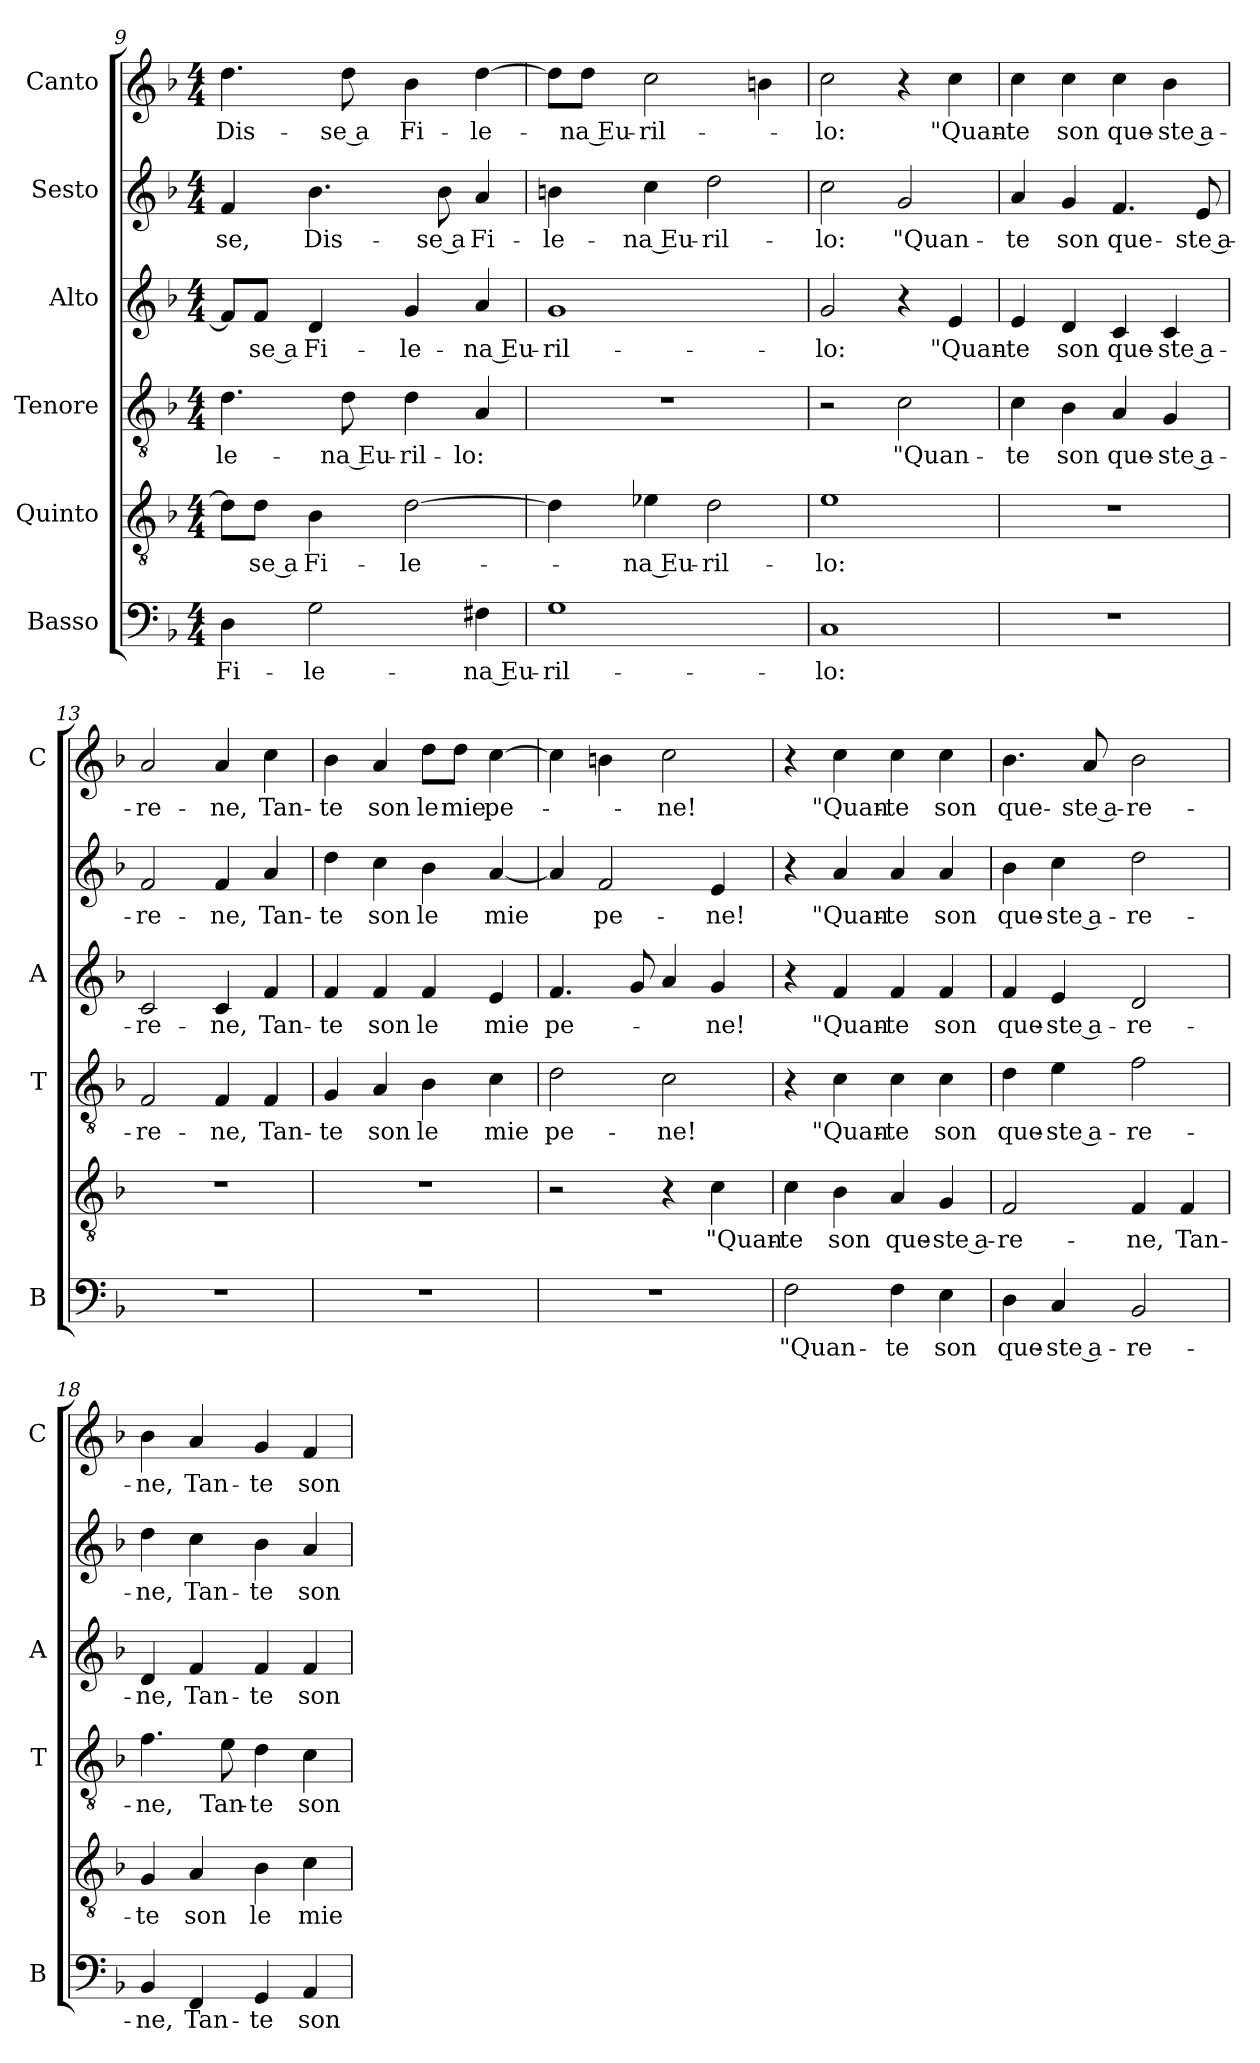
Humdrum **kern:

**kern	**text	**kern	**text	**kern	**text	**kern	**text	**kern	**text	**kern	**text
*part6	*part6	*part5	*part5	*part4	*part4	*part3	*part3	*part2	*part2	*part1	*part1
*staff6	*staff6	*staff5	*staff5	*staff4	*staff4	*staff3	*staff3	*staff2	*staff2	*staff1	*staff1
*I"Basso	*	*I"Quinto	*	*I"Tenore	*	*I"Alto	*	*I"Sesto	*	*I"Canto	*
*I'B	*	*	*	*I'T	*	*I'A	*	*	*	*I'C	*
*clefF4	*	*clefGv2	*	*clefGv2	*	*clefG2	*	*clefG2	*	*clefG2	*
*k[b-]	*	*k[b-]	*	*k[b-]	*	*k[b-]	*	*k[b-]	*	*k[b-]	*
*F:	*	*F:	*	*F:	*	*F:	*	*F:	*	*F:	*
*M4/4	*	*M4/4	*	*M4/4	*	*M4/4	*	*M4/4	*	*M4/4	*
=9	=9	=9	=9	=9	=9	=9	=9	=9	=9	=9	=9
!	!LO:LY:b	!	!	!	!LO:LY:b	!	!	!	!LO:LY:b	!	!LO:LY:b
4D\	Fi-	8d\L]	.	4.d\	-le-	8f/L]	.	4f/	-se,	4.dd\	Dis-
!	!	!	!LO:LY:b	!	!	!	!LO:LY:b	!	!	!	!
.	.	8d\J	-se a	.	.	8f/J	-se a	.	.	.	.
!	!LO:LY:b	!	!LO:LY:b	!	!	!	!LO:LY:b	!	!LO:LY:b	!	!
2G\	-le-	4B-\	Fi-	.	.	4d/	Fi-	4.b-\	Dis-	.	.
!	!	!	!	!	!LO:LY:b	!	!	!	!	!	!LO:LY:b
.	.	.	.	8d\	-na Eu-	.	.	.	.	8dd\	-se a
!	!	!	!LO:LY:b	!	!LO:LY:b	!	!LO:LY:b	!	!	!	!LO:LY:b
.	.	[2d\	-le-	4d\	-ril-	4g/	-le-	.	.	4b-\	Fi-
!	!	!	!	!	!	!	!	!	!LO:LY:b	!	!
.	.	.	.	.	.	.	.	8b-\	-se a	.	.
!	!LO:LY:b	!	!	!	!LO:LY:b	!	!LO:LY:b	!	!LO:LY:b	!	!LO:LY:b
4F#X\	-na Eu-	.	.	4A/	-lo:	4a/	-na Eu-	4a/	Fi-	[4dd\	-le-
=10	=10	=10	=10	=10	=10	=10	=10	=10	=10	=10	=10
!	!LO:LY:b	!	!	!	!	!	!LO:LY:b	!	!LO:LY:b	!	!
1G	-ril-	4d\]	.	1r	.	1g	-ril-	4bn\	-le-	8dd\L]	.
!	!	!	!	!	!	!	!	!	!	!	!LO:LY:b
.	.	.	.	.	.	.	.	.	.	8dd\J	-na Eu-
!	!	!	!LO:LY:b	!	!	!	!	!	!LO:LY:b	!	!LO:LY:b
.	.	4e-X\	-na Eu-	.	.	.	.	4cc\	-na Eu-	2cc\	-ril-
!	!	!	!LO:LY:b	!	!	!	!	!	!LO:LY:b	!	!
.	.	2d\	-ril-	.	.	.	.	2dd\	-ril-	.	.
.	.	.	.	.	.	.	.	.	.	4bn\	.
=11	=11	=11	=11	=11	=11	=11	=11	=11	=11	=11	=11
!	!LO:LY:b	!	!LO:LY:b	!	!	!	!LO:LY:b	!	!LO:LY:b	!	!LO:LY:b
1C	-lo:	1e	-lo:	2r	.	2g/	-lo:	2cc\	-lo:	2cc\	-lo:
!	!	!	!	!	!LO:LY:b	!	!	!	!LO:LY:b	!	!
.	.	.	.	2c\	"Quan-	4r	.	2g/	"Quan-	4r	.
!	!	!	!	!	!	!	!LO:LY:b	!	!	!	!LO:LY:b
.	.	.	.	.	.	4e/	"Quan-	.	.	4cc\	"Quan-
=12	=12	=12	=12	=12	=12	=12	=12	=12	=12	=12	=12
!	!	!	!	!	!LO:LY:b	!	!LO:LY:b	!	!LO:LY:b	!	!LO:LY:b
1r	.	1r	.	4c\	-te	4e/	-te	4a/	-te	4cc\	-te
!	!	!	!	!	!LO:LY:b	!	!LO:LY:b	!	!LO:LY:b	!	!LO:LY:b
.	.	.	.	4B-\	son	4d/	son	4g/	son	4cc\	son
!	!	!	!	!	!LO:LY:b	!	!LO:LY:b	!	!LO:LY:b	!	!LO:LY:b
.	.	.	.	4A/	que-	4c/	que-	4.f/	que-	4cc\	que-
!	!	!	!	!	!LO:LY:b	!	!LO:LY:b	!	!	!	!LO:LY:b
.	.	.	.	4G/	-ste a-	4c/	-ste a-	.	.	4b-\	-ste a-
!	!	!	!	!	!	!	!	!	!LO:LY:b	!	!
.	.	.	.	.	.	.	.	8e/	-ste a-	.	.
=13	=13	=13	=13	=13	=13	=13	=13	=13	=13	=13	=13
!	!	!	!	!	!LO:LY:b	!	!LO:LY:b	!	!LO:LY:b	!	!LO:LY:b
1r	.	1r	.	2F/	-re-	2c/	-re-	2f/	-re-	2a/	-re-
!	!	!	!	!	!LO:LY:b	!	!LO:LY:b	!	!LO:LY:b	!	!LO:LY:b
.	.	.	.	4F/	-ne,	4c/	-ne,	4f/	-ne,	4a/	-ne,
!	!	!	!	!	!LO:LY:b	!	!LO:LY:b	!	!LO:LY:b	!	!LO:LY:b
.	.	.	.	4F/	Tan-	4f/	Tan-	4a/	Tan-	4cc\	Tan-
=14	=14	=14	=14	=14	=14	=14	=14	=14	=14	=14	=14
!	!	!	!	!	!LO:LY:b	!	!LO:LY:b	!	!LO:LY:b	!	!LO:LY:b
1r	.	1r	.	4G/	-te	4f/	-te	4dd\	-te	4b-\	-te
!	!	!	!	!	!LO:LY:b	!	!LO:LY:b	!	!LO:LY:b	!	!LO:LY:b
.	.	.	.	4A/	son	4f/	son	4cc\	son	4a/	son
!	!	!	!	!	!LO:LY:b	!	!LO:LY:b	!	!LO:LY:b	!	!LO:LY:b
.	.	.	.	4B-\	le	4f/	le	4b-\	le	8dd\L	le
!	!	!	!	!	!	!	!	!	!	!	!LO:LY:b
.	.	.	.	.	.	.	.	.	.	8dd\J	mie
!	!	!	!	!	!LO:LY:b	!	!LO:LY:b	!	!LO:LY:b	!	!LO:LY:b
.	.	.	.	4c\	mie	4e/	mie	[4a/	mie	[4cc\	pe-
!!LO:PB:g=z
=15	=15	=15	=15	=15	=15	=15	=15	=15	=15	=15	=15
!	!	!	!	!	!LO:LY:b	!	!LO:LY:b	!	!	!	!
1r	.	2r	.	2d\	pe-	4.f/	pe-	4a/]	.	4cc\]	.
!	!	!	!	!	!	!	!	!	!LO:LY:b	!	!
.	.	.	.	.	.	.	.	2f/	pe-	4bn\	.
.	.	.	.	.	.	8g/	.	.	.	.	.
!	!	!	!	!	!LO:LY:b	!	!	!	!	!	!LO:LY:b
.	.	4r	.	2c\	-ne!	4a/	.	.	.	2cc\	-ne!
!	!	!	!LO:LY:b	!	!	!	!LO:LY:b	!	!LO:LY:b	!	!
.	.	4c\	"Quan-	.	.	4g/	-ne!	4e/	-ne!	.	.
=16	=16	=16	=16	=16	=16	=16	=16	=16	=16	=16	=16
!	!LO:LY:b	!	!LO:LY:b	!	!	!	!	!	!	!	!
2F\	"Quan-	4c\	-te	4r	.	4r	.	4r	.	4r	.
!	!	!	!LO:LY:b	!	!LO:LY:b	!	!LO:LY:b	!	!LO:LY:b	!	!LO:LY:b
.	.	4B-\	son	4c\	"Quan-	4f/	"Quan-	4a/	"Quan-	4cc\	"Quan-
!	!LO:LY:b	!	!LO:LY:b	!	!LO:LY:b	!	!LO:LY:b	!	!LO:LY:b	!	!LO:LY:b
4F\	-te	4A/	que-	4c\	-te	4f/	-te	4a/	-te	4cc\	-te
!	!LO:LY:b	!	!LO:LY:b	!	!LO:LY:b	!	!LO:LY:b	!	!LO:LY:b	!	!LO:LY:b
4E\	son	4G/	-ste a-	4c\	son	4f/	son	4a/	son	4cc\	son
=17	=17	=17	=17	=17	=17	=17	=17	=17	=17	=17	=17
!	!LO:LY:b	!	!LO:LY:b	!	!LO:LY:b	!	!LO:LY:b	!	!LO:LY:b	!	!LO:LY:b
4D\	que-	2F/	-re-	4d\	que-	4f/	que-	4b-\	que-	4.b-\	que-
!	!LO:LY:b	!	!	!	!LO:LY:b	!	!LO:LY:b	!	!LO:LY:b	!	!
4C/	-ste a-	.	.	4e\	-ste a-	4e/	-ste a-	4cc\	-ste a-	.	.
!	!	!	!	!	!	!	!	!	!	!	!LO:LY:b
.	.	.	.	.	.	.	.	.	.	8a/	-ste a-
!	!LO:LY:b	!	!LO:LY:b	!	!LO:LY:b	!	!LO:LY:b	!	!LO:LY:b	!	!LO:LY:b
2BB-/	-re-	4F/	-ne,	2f\	-re-	2d/	-re-	2dd\	-re-	2b-\	-re-
!	!	!	!LO:LY:b	!	!	!	!	!	!	!	!
.	.	4F/	Tan-	.	.	.	.	.	.	.	.
=18	=18	=18	=18	=18	=18	=18	=18	=18	=18	=18	=18
!	!LO:LY:b	!	!LO:LY:b	!	!LO:LY:b	!	!LO:LY:b	!	!LO:LY:b	!	!LO:LY:b
4BB-/	-ne,	4G/	-te	4.f\	-ne,	4d/	-ne,	4dd\	-ne,	4b-\	-ne,
!	!LO:LY:b	!	!LO:LY:b	!	!	!	!LO:LY:b	!	!LO:LY:b	!	!LO:LY:b
4FF/	Tan-	4A/	son	.	.	4f/	Tan-	4cc\	Tan-	4a/	Tan-
!	!	!	!	!	!LO:LY:b	!	!	!	!	!	!
.	.	.	.	8e\	Tan-	.	.	.	.	.	.
!	!LO:LY:b	!	!LO:LY:b	!	!LO:LY:b	!	!LO:LY:b	!	!LO:LY:b	!	!LO:LY:b
4GG/	-te	4B-\	le	4d\	-te	4f/	-te	4b-\	-te	4g/	-te
!	!LO:LY:b	!	!LO:LY:b	!	!LO:LY:b	!	!LO:LY:b	!	!LO:LY:b	!	!LO:LY:b
4AA/	son	4c\	mie	4c\	son	4f/	son	4a/	son	4f/	son
=	=	=	=	=	=	=	=	=	=	=	=
*-	*-	*-	*-	*-	*-	*-	*-	*-	*-	*-	*-
